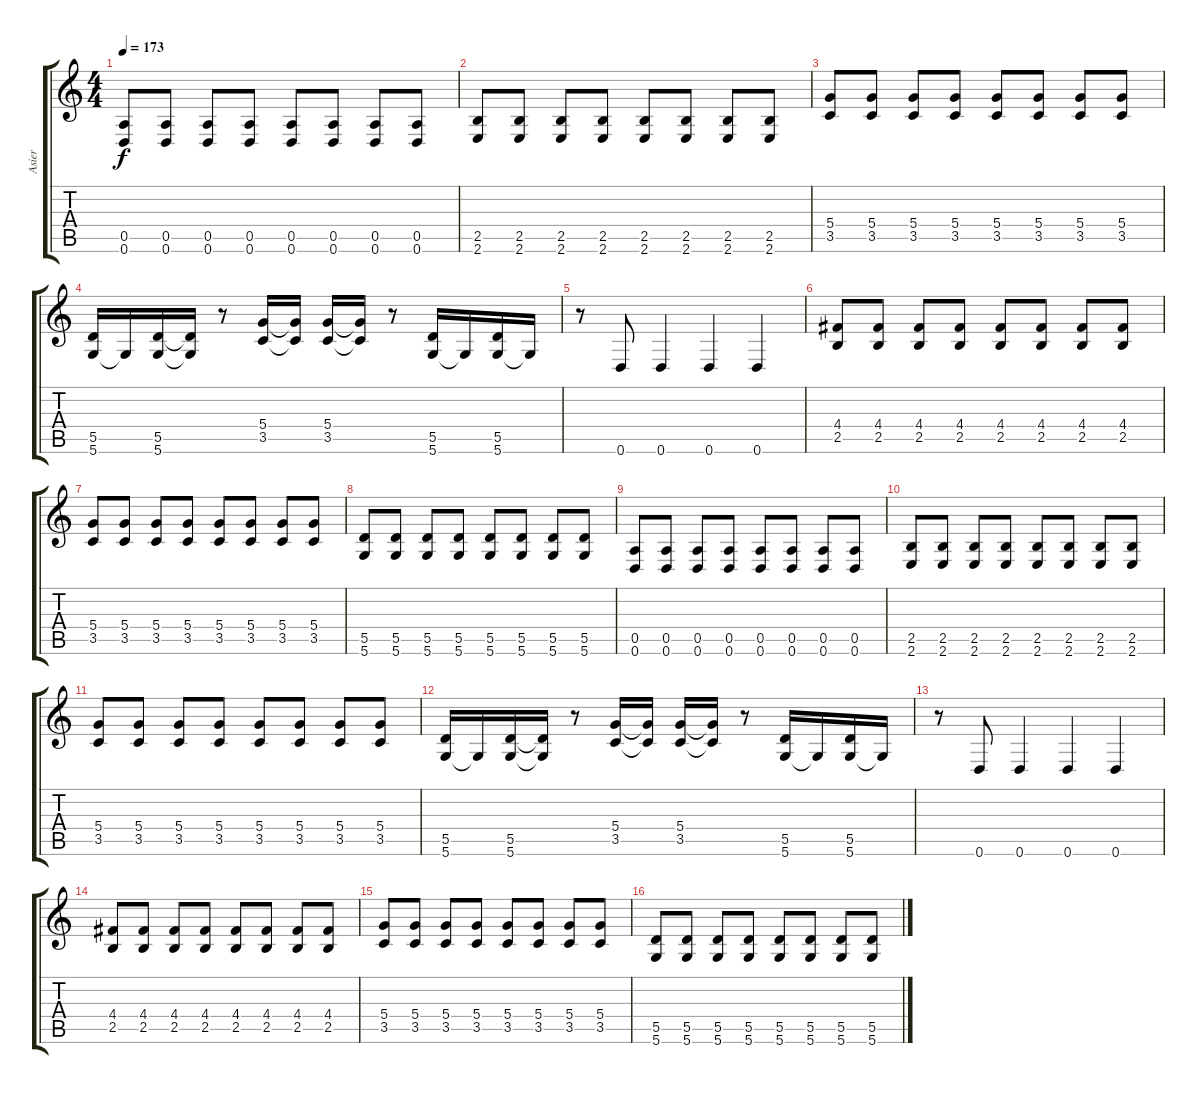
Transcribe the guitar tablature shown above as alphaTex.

\track ("Asier" "Asier") {instrument distortionguitar}
\staff {score tabs}
\tuning (E4 B3 G3 D3 A2 D2) {hide}
\ts (4 4)
\tempo 173
\clef g2
\ks c
(0.5 0.6).8{dy f} (0.5 0.6).8 (0.5 0.6).8 (0.5 0.6).8 (0.5 0.6).8 (0.5 0.6).8 (0.5 0.6).8 (0.5 0.6).8 |
(2.5 2.6).8 (2.5 2.6).8 (2.5 2.6).8 (2.5 2.6).8 (2.5 2.6).8 (2.5 2.6).8 (2.5 2.6).8 (2.5 2.6).8 |
(5.4 3.5).8 (5.4 3.5).8 (5.4 3.5).8 (5.4 3.5).8 (5.4 3.5).8 (5.4 3.5).8 (5.4 3.5).8 (5.4 3.5).8 |
(5.5 5.6).16 5.6{t}.16 (5.5 5.6).16 (5.5{t} 5.6{t}).16 r.8 (5.4 3.5).16 (5.4{t} 3.5{t}).16 (5.4 3.5).16 (5.4{t} 3.5{t}).16 r.8 (5.5 5.6).16 5.6{t}.16 (5.5 5.6).16 5.6{t}.16 |
r.8 0.6.8 0.6.4 0.6.4 0.6.4 |
(4.4 2.5).8 (4.4 2.5).8 (4.4 2.5).8 (4.4 2.5).8 (4.4 2.5).8 (4.4 2.5).8 (4.4 2.5).8 (4.4 2.5).8 |
(5.4 3.5).8 (5.4 3.5).8 (5.4 3.5).8 (5.4 3.5).8 (5.4 3.5).8 (5.4 3.5).8 (5.4 3.5).8 (5.4 3.5).8 |
(5.5 5.6).8 (5.5 5.6).8 (5.5 5.6).8 (5.5 5.6).8 (5.5 5.6).8 (5.5 5.6).8 (5.5 5.6).8 (5.5 5.6).8 |
(0.5 0.6).8 (0.5 0.6).8 (0.5 0.6).8 (0.5 0.6).8 (0.5 0.6).8 (0.5 0.6).8 (0.5 0.6).8 (0.5 0.6).8 |
(2.5 2.6).8 (2.5 2.6).8 (2.5 2.6).8 (2.5 2.6).8 (2.5 2.6).8 (2.5 2.6).8 (2.5 2.6).8 (2.5 2.6).8 |
(5.4 3.5).8 (5.4 3.5).8 (5.4 3.5).8 (5.4 3.5).8 (5.4 3.5).8 (5.4 3.5).8 (5.4 3.5).8 (5.4 3.5).8 |
(5.5 5.6).16 5.6{t}.16 (5.5 5.6).16 (5.5{t} 5.6{t}).16 r.8 (5.4 3.5).16 (5.4{t} 3.5{t}).16 (5.4 3.5).16 (5.4{t} 3.5{t}).16 r.8 (5.5 5.6).16 5.6{t}.16 (5.5 5.6).16 5.6{t}.16 |
r.8 0.6.8 0.6.4 0.6.4 0.6.4 |
(4.4 2.5).8 (4.4 2.5).8 (4.4 2.5).8 (4.4 2.5).8 (4.4 2.5).8 (4.4 2.5).8 (4.4 2.5).8 (4.4 2.5).8 |
(5.4 3.5).8 (5.4 3.5).8 (5.4 3.5).8 (5.4 3.5).8 (5.4 3.5).8 (5.4 3.5).8 (5.4 3.5).8 (5.4 3.5).8 |
(5.5 5.6).8 (5.5 5.6).8 (5.5 5.6).8 (5.5 5.6).8 (5.5 5.6).8 (5.5 5.6).8 (5.5 5.6).8 (5.5 5.6).8
